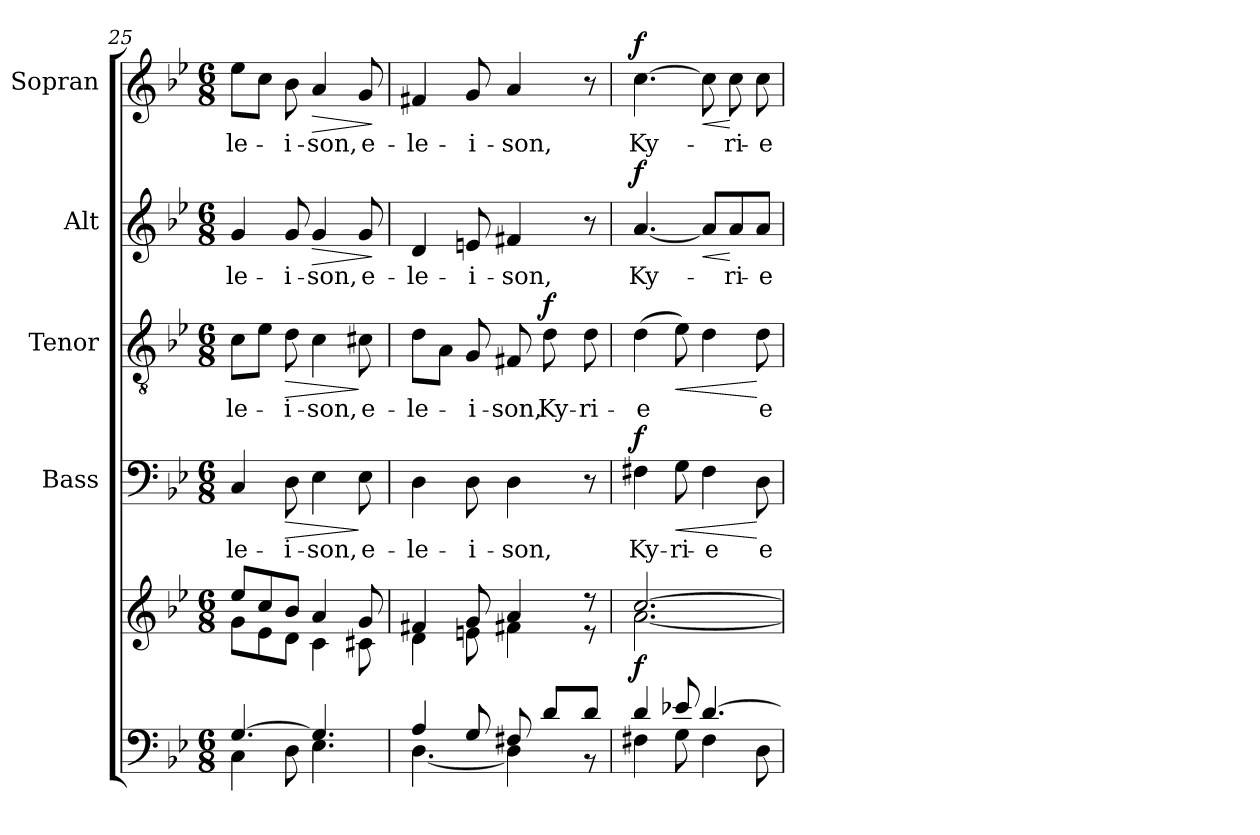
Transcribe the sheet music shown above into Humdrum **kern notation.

**kern	**kern	**dynam	**kern	**text	**dynam	**kern	**text	**dynam	**kern	**text	**dynam	**kern	**text	**dynam
*part5	*part5	*part5	*part4	*part4	*part4	*part3	*part3	*part3	*part2	*part2	*part2	*part1	*part1	*part1
*staff6	*staff5	*staff5/6	*staff4	*staff4	*staff4	*staff3	*staff3	*staff3	*staff2	*staff2	*staff2	*staff1	*staff1	*staff1
*	*	*	*I"Bass	*	*	*I"Tenor	*	*	*I"Alt	*	*	*I"Sopran	*	*
*	*	*	*I'B.	*	*	*I'T.	*	*	*I'A.	*	*	*I'S.	*	*
*clefF4	*clefG2	*	*clefF4	*	*	*clefGv2	*	*	*clefG2	*	*	*clefG2	*	*
*k[b-e-]	*k[b-e-]	*	*k[b-e-]	*	*	*k[b-e-]	*	*	*k[b-e-]	*	*	*k[b-e-]	*	*
*B-:	*B-:	*	*B-:	*	*	*B-:	*	*	*B-:	*	*	*B-:	*	*
*M6/8	*M6/8	*	*M6/8	*	*	*M6/8	*	*	*M6/8	*	*	*M6/8	*	*
=25	=25	=25	=25	=25	=25	=25	=25	=25	=25	=25	=25	=25	=25	=25
*^	*^	*	*	*	*	*	*	*	*	*	*	*	*	*
!	!	!	!	!	!	!LO:LY:b	!	!	!LO:LY:b	!	!	!LO:LY:b	!	!	!LO:LY:b	!
[>4.G/	4C\	8ee-/L	8g\L	.	4C/	-le-	.	8c\L	-le-	.	4g/	-le-	.	8ee-\L	-le-	.
.	.	8cc/	8e-\	.	.	.	.	8e-\J	.	.	.	.	.	8cc\J	.	.
!	!	!	!	!	!	!LO:LY:b	!LO:HP:b	!	!LO:LY:b	!LO:HP:b	!	!LO:LY:b	!	!	!LO:LY:b	!
.	8D\	8b-/J	8d\J	.	8D\	-i-	>	8d\	-i-	>	8g/	-i-	.	8b-\	-i-	.
!	!	!	!	!	!	!LO:LY:b	!	!	!LO:LY:b	!	!	!LO:LY:b	!LO:HP:b	!	!LO:LY:b	!LO:HP:b
4.G/]	4.E-\	4a/	4c\	.	4E-\	-son,	.	4c\	-son,	.	4g/	-son,	>	4a/	-son,	>
!	!	!	!	!	!	!LO:LY:b	!	!	!LO:LY:b	!	!	!LO:LY:b	!	!	!LO:LY:b	!
.	.	8g/	8c#X\	.	8E-\	e-	]	8c#X\	e-	]	8g/	e-	.	8g/	e-	.
*v	*v	*	*	*	*	*	*	*	*	*	*	*	*	*	*	*
*	*v	*v	*	*	*	*	*	*	*	*	*	*	*	*	*
.	.	.	.	.	.	.	.	.	.	.	]	.	.	]
!!LO:LB:g=z
=26	=26	=26	=26	=26	=26	=26	=26	=26	=26	=26	=26	=26	=26	=26
*^	*^	*	*	*	*	*	*	*	*	*	*	*	*	*
!	!	!	!	!	!	!LO:LY:b	!	!	!LO:LY:b	!	!	!LO:LY:b	!	!	!LO:LY:b	!
4A/	[<4.D\	4f#X/	4d\	.	4D\	-le-	.	8d\L	-le-	.	4d/	-le-	.	4f#X/	-le-	.
.	.	.	.	.	.	.	.	8A\J	.	.	.	.	.	.	.	.
!	!	!	!	!	!	!LO:LY:b	!	!	!LO:LY:b	!	!	!LO:LY:b	!	!	!LO:LY:b	!
8G/	.	8g/	8en\	.	8D\	-i-	.	8G/	-i-	.	8en/	-i-	.	8g/	-i-	.
!	!	!	!	!	!	!LO:LY:b	!	!	!LO:LY:b	!	!	!LO:LY:b	!	!	!LO:LY:b	!
8F#X/	4D\]	4a/	4f#X\	.	4D\	-son,	.	8F#X/	-son,	.	4f#X/	-son,	.	4a/	-son,	.
!	!	!	!	!	!	!	!	!	!LO:LY:b	!LO:DY:a	!	!	!	!	!	!
8d/L	.	.	.	.	.	.	.	8d\	Ky-	f	.	.	.	.	.	.
!	!	!	!	!	!	!	!	!	!LO:LY:b	!	!	!	!	!	!	!
8d/J	8r	8r	8r	.	8r	.	.	8d\	-ri-	.	8r	.	.	8r	.	.
=27	=27	=27	=27	=27	=27	=27	=27	=27	=27	=27	=27	=27	=27	=27	=27	=27
!	!	!	!	!LO:DY:b	!	!LO:LY:b	!LO:DY:a	!	!LO:LY:b	!	!	!LO:LY:b	!LO:DY:a	!	!LO:LY:b	!LO:DY:a
4d/	4F#X\	[>2.cc/	[<2.a\	f	4F#X\	Ky-	f	(>4d\	-e	.	[4.a/	Ky-	f	[4.cc\	Ky-	f
!	!	!	!	!	!	!LO:LY:b	!LO:HP:b	!	!	!LO:HP:b	!	!	!	!	!	!
8e-X/	8G\	.	.	.	8G\	-ri-	<	8e-\)	.	<	.	.	.	.	.	.
!	!	!	!	!	!	!LO:LY:b	!	!	!	!	!	!	!LO:HP:b	!	!	!LO:HP:b
[>4.d/	4F#\	.	.	.	4F#\	-e	.	4d\	.	.	8a/L]	.	<	8cc\]	.	<
!	!	!	!	!	!	!	!	!	!	!	!	!LO:LY:b	!	!	!LO:LY:b	!
.	.	.	.	.	.	.	.	.	.	.	8a/	-ri-	[	8cc\	-ri-	[
!	!	!	!	!	!	!LO:LY:b	!	!	!LO:LY:b	!	!	!LO:LY:b	!	!	!LO:LY:b	!
.	8D\	.	.	.	8D\	e-	[	8d\	e-	[	8a/J	-e	.	8cc\	-e	.
*v	*v	*	*	*	*	*	*	*	*	*	*	*	*	*	*	*
*	*v	*v	*	*	*	*	*	*	*	*	*	*	*	*	*
=	=	=	=	=	=	=	=	=	=	=	=	=	=	=
*-	*-	*-	*-	*-	*-	*-	*-	*-	*-	*-	*-	*-	*-	*-
